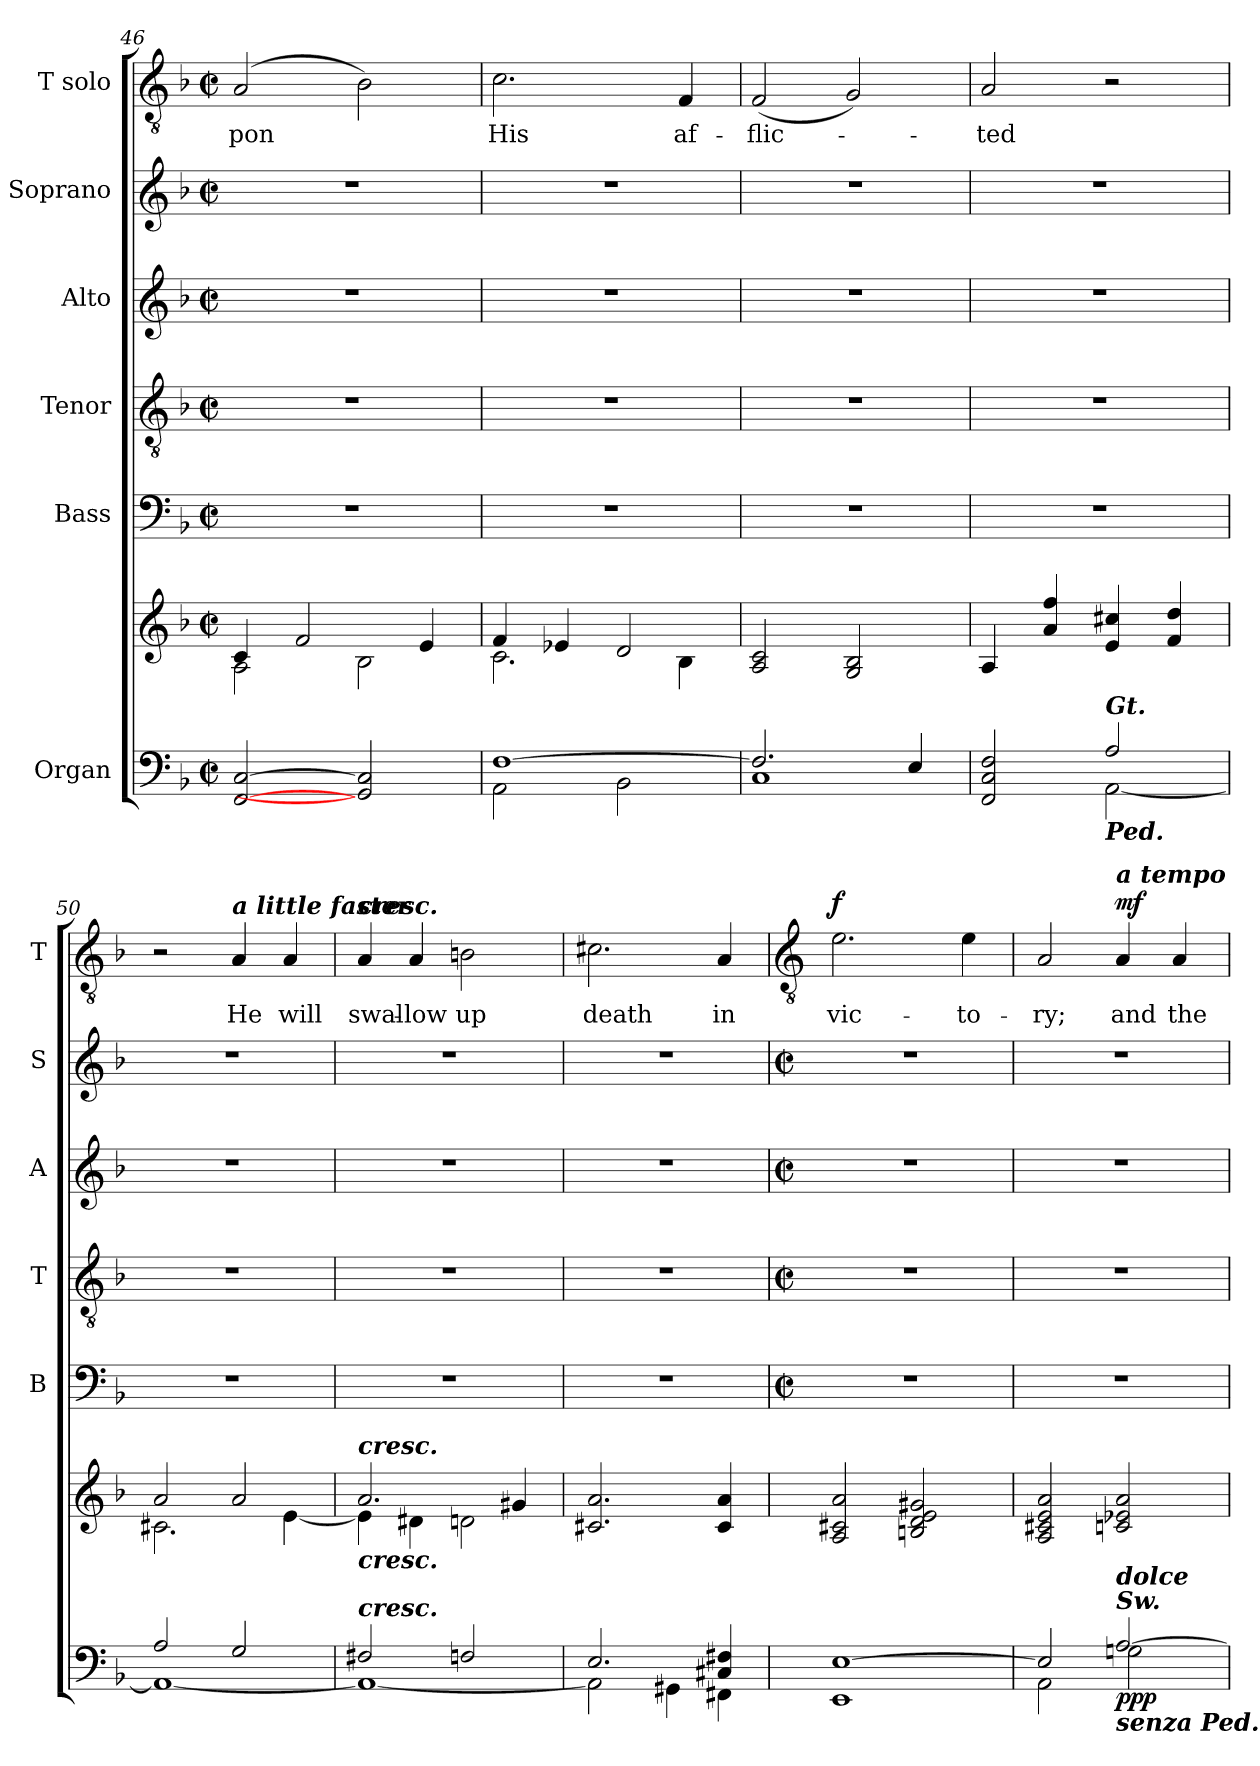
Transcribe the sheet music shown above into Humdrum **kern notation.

**kern	**kern	**dynam	**kern	**kern	**kern	**kern	**kern	**text	**dynam
*part6	*part6	*part6	*part5	*part4	*part3	*part2	*part1	*part1	*part1
*staff7	*staff6	*staff6/7	*staff5	*staff4	*staff3	*staff2	*staff1	*staff1	*staff1
*I"Organ	*	*	*I"Bass	*I"Tenor	*I"Alto	*I"Soprano	*I"T solo	*	*
*	*	*	*I'B	*I'T	*I'A	*I'S	*I'T	*	*
*clefF4	*clefG2	*	*clefF4	*clefGv2	*clefG2	*clefG2	*clefGv2	*	*
*k[b-]	*k[b-]	*	*k[b-]	*k[b-]	*k[b-]	*k[b-]	*k[b-]	*	*
*F:	*F:	*	*F:	*F:	*F:	*F:	*F:	*	*
*M2/2	*M2/2	*	*M2/2	*M2/2	*M2/2	*M2/2	*M2/2	*	*
*met(c|)	*met(c|)	*	*met(c|)	*met(c|)	*met(c|)	*met(c|)	*met(c|)	*	*
=46	=46	=46	=46	=46	=46	=46	=46	=46	=46
*^	*^	*	*	*	*	*	*	*	*
!	!	!	!	!	!	!	!	!	!	!LO:LY:b	!
[2FF/ [2C/	1ryy	4c	2A\	.	1r	1r	1r	1r	(<2A	-pon	.
.	.	2f	.	.	.	.	.	.	.	.	.
2GG/] 2C/]	.	.	2B-\	.	.	.	.	.	2B-)	.	.
.	.	4e	.	.	.	.	.	.	.	.	.
=47	=47	=47	=47	=47	=47	=47	=47	=47	=47	=47	=47
!	!	!	!	!	!	!	!	!	!	!LO:LY:b	!
[1F/	2AA\	4f	2.c\	.	1r	1r	1r	1r	2.c	His	.
.	.	4e-X	.	.	.	.	.	.	.	.	.
.	2BB-\	2d	.	.	.	.	.	.	.	.	.
!	!	!	!	!	!	!	!	!	!	!LO:LY:b	!
.	.	.	4B-\	.	.	.	.	.	4F	af-	.
=48	=48	=48	=48	=48	=48	=48	=48	=48	=48	=48	=48
!	!	!	!	!	!	!	!	!	!	!LO:LY:b	!
2.F/]	1C\	2A 2c	1ryy	.	1r	1r	1r	1r	(<2F	-flic-	.
.	.	2G 2B-	.	.	.	.	.	.	2G)	.	.
4E/	.	.	.	.	.	.	.	.	.	.	.
=49	=49	=49	=49	=49	=49	=49	=49	=49	=49	=49	=49
!	!	!	!	!	!	!	!	!	!	!LO:LY:b	!
2FF/ 2C/ 2F/	2ryy	4A	1ryy	.	1r	1r	1r	1r	2A	ted	.
.	.	4a 4ff	.	.	.	.	.	.	.	.	.
!LO:TX:a:Bi:t=Gt.	!	!	!	!	!	!	!	!	!	!	!
!LO:TX:b:Bi:t=Ped.	!	!	!	!	!	!	!	!	!	!	!
2A/	[2AA\	4e 4cc#X	.	.	.	.	.	.	2r	.	.
.	.	4f 4dd	.	.	.	.	.	.	.	.	.
=50	=50	=50	=50	=50	=50	=50	=50	=50	=50	=50	=50
2A/	1AA\_	2a	2.c#X\	.	1r	1r	1r	1r	2r	.	.
!	!	!	!	!	!	!	!	!	!LO:TX:a:Bi:t=a little faster	!	!
!	!	!	!	!	!	!	!	!	!	!LO:LY:b	!
2G/	.	2a	.	.	.	.	.	.	4A	He	.
!	!	!	!	!	!	!	!	!	!	!LO:LY:b	!
.	.	.	[4e\	.	.	.	.	.	4A	will	.
=51	=51	=51	=51	=51	=51	=51	=51	=51	=51	=51	=51
!	!	!	!	!	!	!	!	!	!LO:TX:a:Bi:t=cresc.	!	!
!	!	!LO:TX:b:Bi:t=cresc.	!	!	!	!	!	!	!	!	!
!	!	!LO:TX:a:Bi:t=cresc.	!	!	!	!	!	!	!	!	!
!LO:TX:a:Bi:t=cresc.	!	!	!	!	!	!	!	!	!	!	!
!	!	!	!	!	!	!	!	!	!	!LO:LY:b	!
2F#X/	1AA\_	2.a	4e\]	.	1r	1r	1r	1r	4A	swal-	.
!	!	!	!	!	!	!	!	!	!	!LO:LY:b	!
.	.	.	4d#X\	.	.	.	.	.	4A	-low	.
!	!	!	!	!	!	!	!	!	!	!LO:LY:b	!
2Fn/	.	.	2dn\	.	.	.	.	.	2Bn	up	.
.	.	4g#X	.	.	.	.	.	.	.	.	.
=52	=52	=52	=52	=52	=52	=52	=52	=52	=52	=52	=52
!	!	!	!	!	!	!	!	!	!	!LO:LY:b	!
2.E/	2AA\]	2.c#X 2.a	1ryy	.	1r	1r	1r	1r	2.c#X	death	.
.	4GG#X\	.	.	.	.	.	.	.	.	.	.
!	!	!	!	!	!	!	!	!	!	!LO:LY:b	!
4C#X/ 4F#X/	4FF#X\	4c# 4a	.	.	.	.	.	.	4A	in	.
!!LO:LB:g=z
=53	=53	=53	=53	=53	=53	=53	=53	=53	=53	=53	=53
*	*	*	*	*	*	*	*	*	*clefGv2	*	*
*	*	*	*	*	*M2/2	*M2/2	*M2/2	*M2/2	*	*	*
*	*	*	*	*	*met(c|)	*met(c|)	*met(c|)	*met(c|)	*	*	*
!	!	!	!	!	!	!	!	!	!	!LO:LY:b	!LO:DY:b
[1E/	1EE\	2A 2c#X 2a	1ryy	.	1r	1r	1r	1r	2.e	vic-	f
.	.	2Bn 2d 2e 2g#X	.	.	.	.	.	.	.	.	.
!	!	!	!	!	!	!	!	!	!	!LO:LY:b	!
.	.	.	.	.	.	.	.	.	4e	-to-	.
=54	=54	=54	=54	=54	=54	=54	=54	=54	=54	=54	=54
!	!	!	!	!	!	!	!	!	!	!LO:LY:b	!
2E/]	2AA\	2A 2c#X 2e 2a	1ryy	.	1r	1r	1r	1r	2A	-ry;	.
!	!	!	!	!	!	!	!	!	!LO:TX:a:Bi:t=a tempo	!	!
!LO:TX:a:Bi:t=Sw.	!	!	!	!	!	!	!	!	!	!	!
!LO:TX:a:Bi:t=dolce	!	!	!	!	!	!	!	!	!	!	!
!LO:TX:b:Bi:t=senza Ped.	!	!	!	!	!	!	!	!	!	!	!
!	!	!	!	!LO:DY:b=2	!	!	!	!	!	!LO:LY:b	!
!	!	!	!	!LO:DY:n=1:b=2	!	!	!	!	!	!	!
!	!	!	!	!LO:DY:n=2:b	!	!	!	!	!	!	!LO:DY:b
[2A/	2Gn\	2cn 2e-X 2a	.	p p p	.	.	.	.	4A	and	mf
!	!	!	!	!	!	!	!	!	!	!LO:LY:b	!
.	.	.	.	.	.	.	.	.	4A	the	.
*v	*v	*	*	*	*	*	*	*	*	*	*
*	*v	*v	*	*	*	*	*	*	*	*
=	=	=	=	=	=	=	=	=	=
*-	*-	*-	*-	*-	*-	*-	*-	*-	*-
